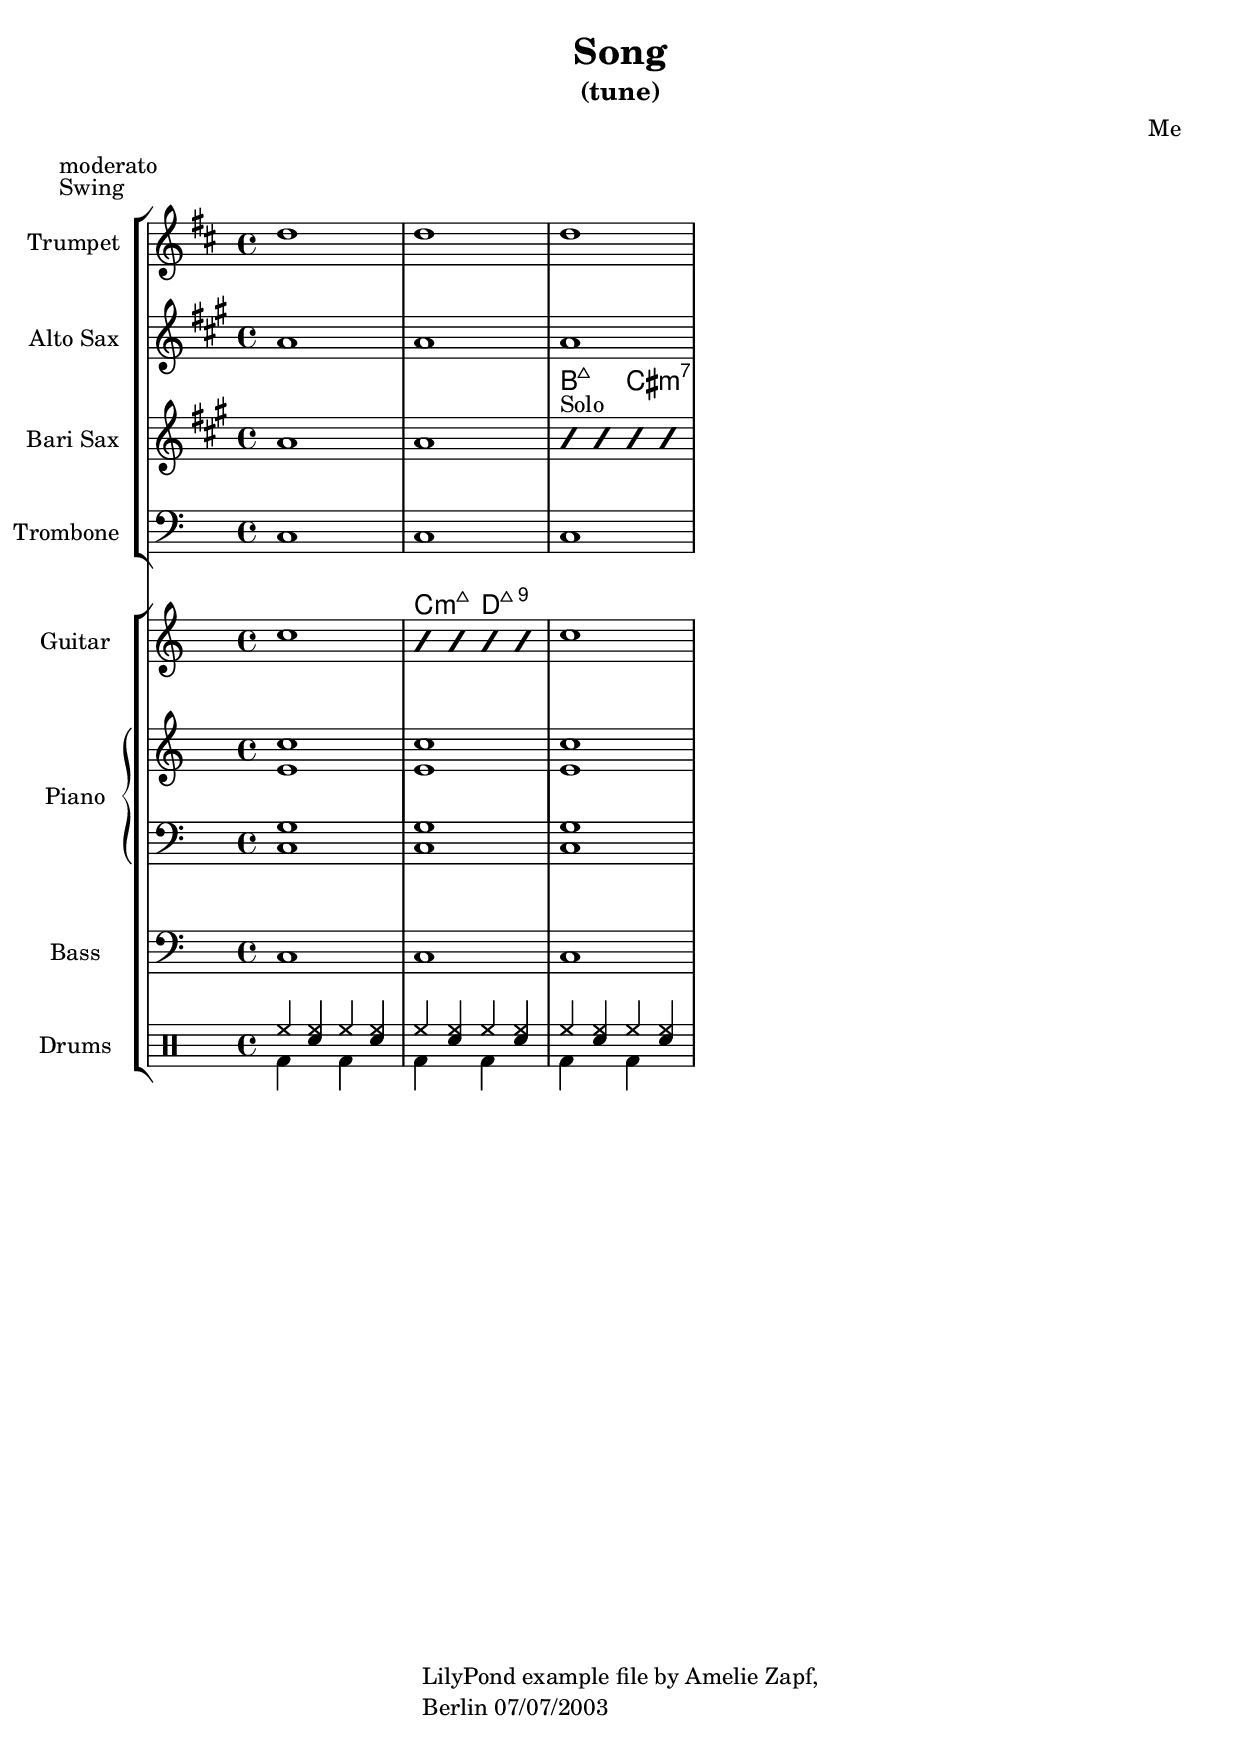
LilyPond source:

%% Do not edit this file; it is automatically
%% generated from LSR http://lsr.dsi.unimi.it
%% This file is in the public domain.
\version "2.13.16"

\header {
  lsrtags = "keyboards, percussion, fretted-strings, template"

%% Translation of GIT committish: 1d589aa04c20d7711bf662618adbdd6d445db29d
  texidoces = "
Ésta es una plantilla bastante avanzada, para un conjunto de
jazz. Observe que la notación de todos los instrumentos está en
@code{\\key c \\major} (Do mayor). Esto se refiere al tono de
concierto; la armadura se transporta automáticamente si la música está
dentro de una sección @code{\\transpose}.

"
  doctitlees = "Plantilla para combo de jazz"

%% Translation of GIT committish: 0a868be38a775ecb1ef935b079000cebbc64de40
  texidocde = "
Hier ist ein ziemlich kompliziertes Beispiel für ein Jazz-Ensemble. Achtung:
Alle Instrumente sind in @code{\key c \major} (C-Dur) notiert. Das bezieht sich
auf die klingende Musik: LilyPond transponiert die Tonart automatisch, wenn
sich die Noten innerhalb eines @code{\transpose}-Abschnitts befinden.

"

  doctitlede = "Vorlage für Jazz-Combo"
%% Translation of GIT committish: bdfe3dc8175a2d7e9ea0800b5b04cfb68fe58a7a
  texidocfr = "
Bien que compliqué de prime abord, voici un canevas tout à fait indiqué
pour les ensembles de jazz.  Vous noterez que tous les instruments sont
notés en ut (@code{\key c \major}), la tonalité de concert.  Les notes
seront automatiquement transposée dès lors qu'elles seront inscrites
dans une section @code{\\transpose}.

"
  doctitlefr = "Symboles de jazz"

  texidoc = "
This is quite an advanced template, for a jazz ensemble. Note that all
instruments are notated in @code{\\key c \\major}. This refers to the
key in concert pitch; the key will be automatically transposed if the
music is within a @code{\\transpose} section.

"
  doctitle = "Jazz combo template"
} % begin verbatim

\header {
  title = "Song"
  subtitle = "(tune)"
  composer = "Me"
  meter = "moderato"
  piece = "Swing"
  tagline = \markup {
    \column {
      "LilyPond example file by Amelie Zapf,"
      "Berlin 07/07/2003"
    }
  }
}

%#(set-global-staff-size 16)
\include "english.ly"

%%%%%%%%%%%% Some macros %%%%%%%%%%%%%%%%%%%

sl = {
  \override NoteHead #'style = #'slash
  \override Stem #'transparent = ##t
}
nsl = {
  \revert NoteHead #'style
  \revert Stem #'transparent
}
crOn = \override NoteHead #'style = #'cross
crOff = \revert NoteHead #'style

%% insert chord name style stuff here.

jazzChords = { }

%%%%%%%%%%%% Keys'n'thangs %%%%%%%%%%%%%%%%%

global = { \time 4/4 }

Key = { \key c \major }

% ############ Horns ############

% ------ Trumpet ------
trpt = \transpose c d \relative c'' {
  \Key
  c1 | c | c |
}
trpHarmony = \transpose c' d {
  \jazzChords
}
trumpet = {
  \global
  \set Staff.instrumentName = #"Trumpet"
  \clef treble
  <<
    \trpt
  >>
}

% ------ Alto Saxophone ------
alto = \transpose c a \relative c' {
  \Key
  c1 | c | c |
}
altoHarmony = \transpose c' a {
  \jazzChords
}
altoSax = {
  \global
  \set Staff.instrumentName = #"Alto Sax"
  \clef treble
  <<
    \alto
  >>
}

% ------ Baritone Saxophone ------
bari = \transpose c a' \relative c {
  \Key
  c1
  c1
  \sl
  d4^"Solo" d d d
  \nsl
}
bariHarmony = \transpose c' a \chordmode {
  \jazzChords s1 s d2:maj e:m7
}
bariSax = {
  \global
  \set Staff.instrumentName = #"Bari Sax"
  \clef treble
  <<
    \bari
  >>
}

% ------ Trombone ------
tbone = \relative c {
  \Key
  c1 | c | c
}
tboneHarmony = \chordmode {
  \jazzChords
}
trombone = {
  \global
  \set Staff.instrumentName = #"Trombone"
  \clef bass
  <<
    \tbone
  >>
}

% ############ Rhythm Section #############

% ------ Guitar ------
gtr = \relative c'' {
  \Key
  c1
  \sl
  b4 b b b
  \nsl
  c1
}
gtrHarmony = \chordmode {
  \jazzChords
  s1 c2:min7+ d2:maj9
}
guitar = {
  \global
  \set Staff.instrumentName = #"Guitar"
  \clef treble
  <<
    \gtr
  >>
}

%% ------ Piano ------
rhUpper = \relative c'' {
  \voiceOne
  \Key
  c1 | c | c
}
rhLower = \relative c' {
  \voiceTwo
  \Key
  e1 | e | e
}

lhUpper = \relative c' {
  \voiceOne
  \Key
  g1 | g | g
}
lhLower = \relative c {
  \voiceTwo
  \Key
  c1 | c | c
}

PianoRH = {
  \clef treble
  \global
  \set Staff.midiInstrument = #"acoustic grand"
  <<
    \new Voice = "one" \rhUpper
    \new Voice = "two" \rhLower
  >>
}
PianoLH = {
  \clef bass
  \global
  \set Staff.midiInstrument = #"acoustic grand"
  <<
    \new Voice = "one" \lhUpper
    \new Voice = "two" \lhLower
  >>
}

piano = {
  <<
    \set PianoStaff.instrumentName = #"Piano"
    \new Staff = "upper" \PianoRH
    \new Staff = "lower" \PianoLH
  >>
}

% ------ Bass Guitar ------
Bass = \relative c {
  \Key
  c1 | c | c
}
bass = {
  \global
  \set Staff.instrumentName = #"Bass"
  \clef bass
  <<
    \Bass
  >>
}

% ------ Drums ------
up = \drummode {
  \voiceOne
  hh4 <hh sn> hh <hh sn>
  hh4 <hh sn> hh <hh sn>
  hh4 <hh sn> hh <hh sn>
}
down = \drummode {
  \voiceTwo
  bd4 s bd s
  bd4 s bd s
  bd4 s bd s
}

drumContents = {
  \global
  <<
    \set DrumStaff.instrumentName = #"Drums"
    \new DrumVoice \up
    \new DrumVoice \down
  >>
}

%%%%%%%%% It All Goes Together Here %%%%%%%%%%%%%%%%%%%%%%

\score {
  <<
    \new StaffGroup = "horns" <<
      \new Staff = "trumpet" \trumpet
      \new Staff = "altosax" \altoSax
      \new ChordNames = "barichords" \bariHarmony
      \new Staff = "barisax" \bariSax
      \new Staff = "trombone" \trombone
    >>

    \new StaffGroup = "rhythm" <<
      \new ChordNames = "chords" \gtrHarmony
      \new Staff = "guitar" \guitar
      \new PianoStaff = "piano" \piano
      \new Staff = "bass" \bass
      \new DrumStaff \drumContents
    >>
  >>
  \layout {
    \context { \RemoveEmptyStaffContext }
    \context {
      \Score
      \override BarNumber #'padding = #3
      \override RehearsalMark #'padding = #2
      skipBars = ##t
    }
  }
  \midi { }
}

